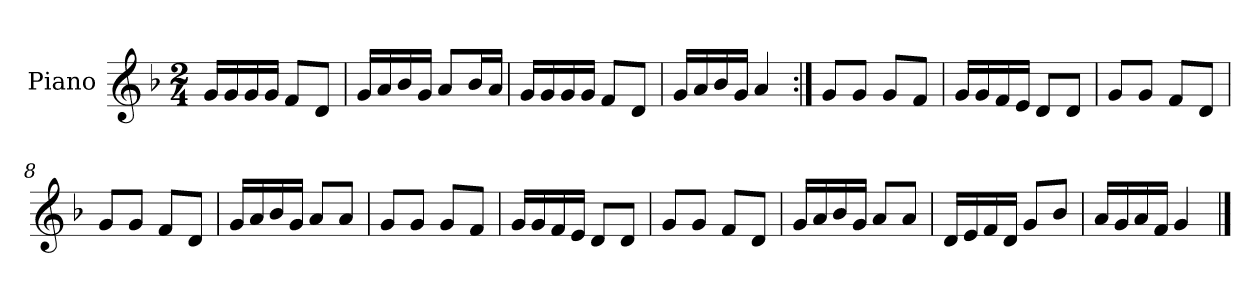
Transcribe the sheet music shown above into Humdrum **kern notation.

**kern
*part1
*staff1
*I"Piano
*I'Pno.
*clefG2
*k[b-]
*M2/4
=1
16g/LL
16g/
16g/
16g/JJ
8f/L
8d/J
=2
16g/LL
16a/
16b-/
16g/JJ
8a/L
16b-/L
16a/JJ
=3
16g/LL
16g/
16g/
16g/JJ
8f/L
8d/J
=4
16g/LL
16a/
16b-/
16g/JJ
4a/
=5:|!
8g/L
8g/J
8g/L
8f/J
=6
16g/LL
16g/
16f/
16e/JJ
8d/L
8d/J
=7
8g/L
8g/J
8f/L
8d/J
!!LO:LB:g=z
=8
8g/L
8g/J
8f/L
8d/J
=9
16g/LL
16a/
16b-/
16g/JJ
8a/L
8a/J
=10
8g/L
8g/J
8g/L
8f/J
=11
16g/LL
16g/
16f/
16e/JJ
8d/L
8d/J
=12
8g/L
8g/J
8f/L
8d/J
=13
16g/LL
16a/
16b-/
16g/JJ
8a/L
8a/J
=14
16d/LL
16e/
16f/
16d/JJ
8g/L
8b-/J
!!LO:LB:g=z
=15
16a/LL
16g/
16a/
16f/JJ
4g/
==
*-
